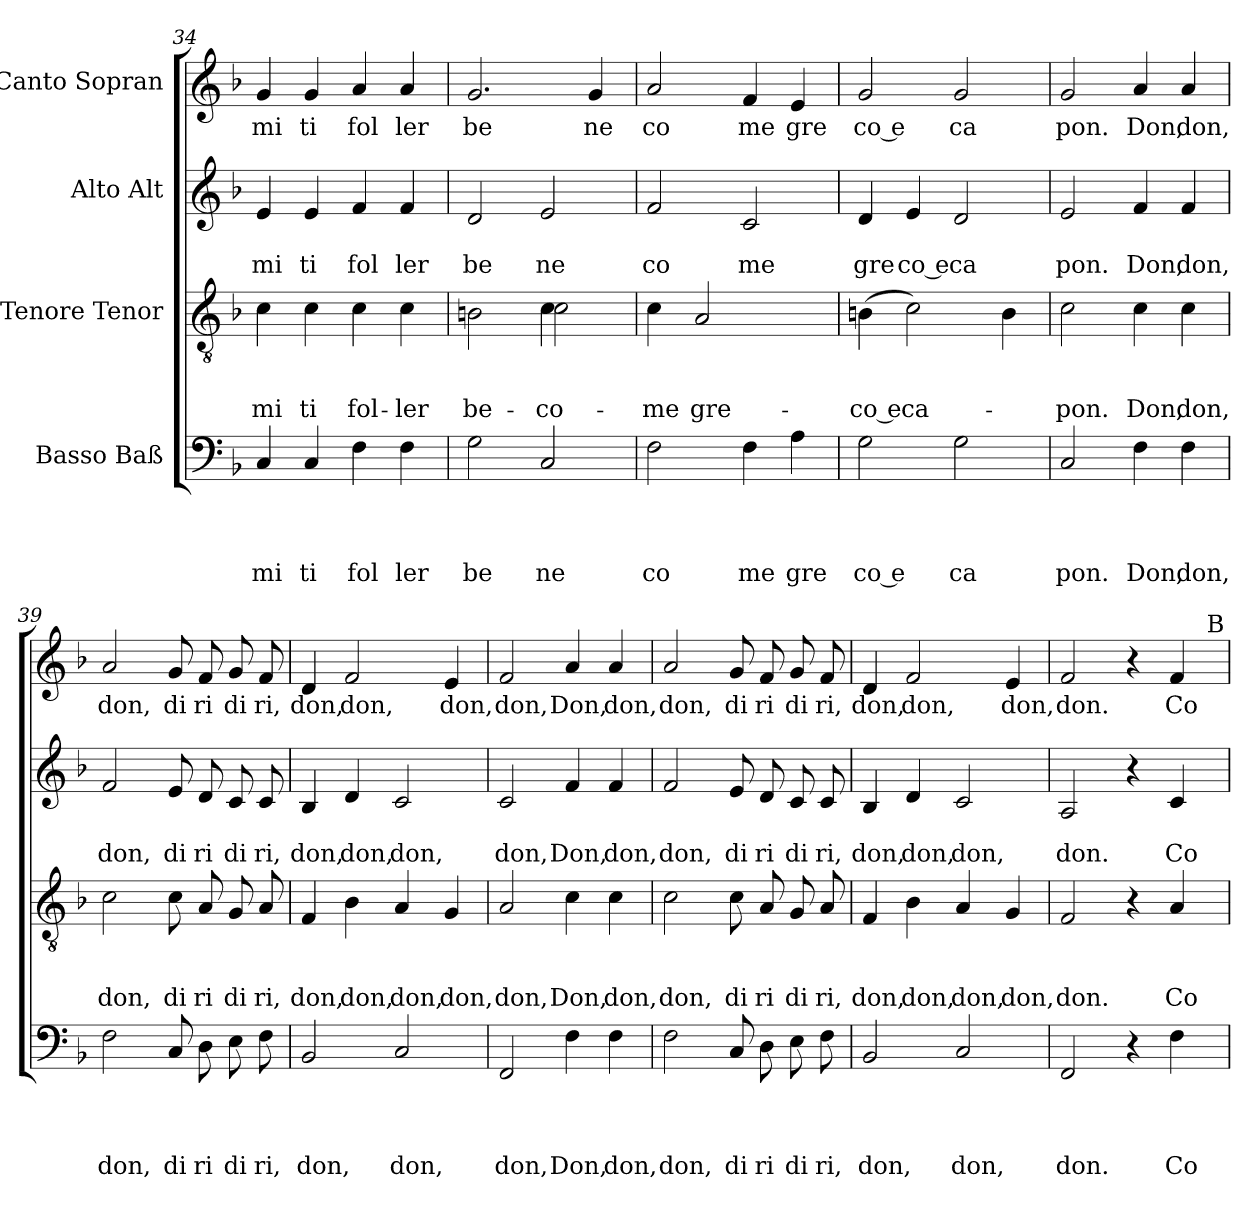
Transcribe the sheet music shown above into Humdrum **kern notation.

**kern	**text	**text	**text	**text	**kern	**text	**text	**text	**kern	**text	**text	**kern	**text
*part4	*part4	*part4	*part4	*part4	*part3	*part3	*part3	*part3	*part2	*part2	*part2	*part1	*part1
*staff4	*staff4	*staff4	*staff4	*staff4	*staff3	*staff3	*staff3	*staff3	*staff2	*staff2	*staff2	*staff1	*staff1
*I"Basso Baß	*	*	*	*	*I"Tenore Tenor	*	*	*	*I"Alto Alt	*	*	*I"Canto Sopran	*
*clefF4	*	*	*	*	*clefGv2	*	*	*	*clefG2	*	*	*clefG2	*
*ITrd-3c-5	*	*	*	*	*	*	*	*	*ITrd-3c-5	*	*	*ITrd-3c-5	*
*k[b-e-]	*	*	*	*	*k[b-]	*	*	*	*k[b-e-]	*	*	*k[b-e-]	*
*B-:	*	*	*	*	*F:	*	*	*	*B-:	*	*	*B-:	*
=34	=34	=34	=34	=34	=34	=34	=34	=34	=34	=34	=34	=34	=34
!	!	!	!	!LO:LY:b	!	!	!	!LO:LY:b	!	!	!LO:LY:b	!	!LO:LY:b
4F/	.	.	.	mi	4c\	.	.	mi	4a/	.	mi	4cc/	mi
!	!	!	!	!LO:LY:b	!	!	!	!LO:LY:b	!	!	!LO:LY:b	!	!LO:LY:b
4F/	.	.	.	ti	4c\	.	.	ti	4a/	.	ti	4cc/	ti
!	!	!	!	!LO:LY:b	!	!	!	!LO:LY:b	!	!	!LO:LY:b	!	!LO:LY:b
4B-\	.	.	.	fol	4c\	.	.	fol-	4b-/	.	fol	4dd/	fol
!	!	!	!	!LO:LY:b	!	!	!	!LO:LY:b	!	!	!LO:LY:b	!	!LO:LY:b
4B-\	.	.	.	ler	4c\	.	.	-ler	4b-/	.	ler	4dd/	ler
=35	=35	=35	=35	=35	=35	=35	=35	=35	=35	=35	=35	=35	=35
!	!	!	!	!LO:LY:b	!	!	!	!LO:LY:b	!	!	!LO:LY:b	!	!LO:LY:b
*	*	*	*	*	*^	*	*	*	*	*	*	*	*
2c\	.	.	.	be	2Bn\	2ryy	.	.	be-	2g/	.	be	2.cc/	be
!	!	!	!	!LO:LY:b	!	!	!	!	!LO:LY:b	!	!	!	!	!
!	!	!	!	!	!	!	!	!	!LO:LY:b	!	!	!LO:LY:b	!	!
2F/	.	.	.	ne	4c\	2c\	.	.	co-	2a/	.	ne	.	.
!	!	!	!	!	!	!	!	!	!	!	!	!	!	!LO:LY:b
.	.	.	.	.	4ryy	.	.	.	.	.	.	.	4cc/	ne
*	*	*	*	*	*v	*v	*	*	*	*	*	*	*	*
=36	=36	=36	=36	=36	=36	=36	=36	=36	=36	=36	=36	=36	=36
!	!	!	!	!LO:LY:b	!	!	!	!LO:LY:b	!	!	!LO:LY:b	!	!LO:LY:b
2B-\	.	.	.	co	4c\	.	.	-me	2b-/	.	co	2dd/	co
!	!	!	!	!	!	!	!	!LO:LY:b	!	!	!	!	!
.	.	.	.	.	2A/	.	.	gre-	.	.	.	.	.
!	!	!	!	!LO:LY:b	!	!	!	!	!	!	!LO:LY:b	!	!LO:LY:b
4B-\	.	.	.	me	.	.	.	.	2f/	.	me	4b-/	me
!	!	!	!	!LO:LY:b	!	!	!	!	!	!	!	!	!LO:LY:b
4d\	.	.	.	gre	4ryy	.	.	.	.	.	.	4a/	gre
=37	=37	=37	=37	=37	=37	=37	=37	=37	=37	=37	=37	=37	=37
!	!	!	!	!LO:LY:b:rj	!	!	!	!LO:LY:b:rj	!	!	!LO:LY:b	!	!LO:LY:b:rj
2c\	.	.	.	co e	(<4Bn\	.	.	-co e	4g/	.	gre	2cc/	co e
!	!	!	!	!	!	!	!	!LO:LY:b	!	!	!LO:LY:b:rj	!	!
.	.	.	.	.	2c\)	.	.	ca-	4a/	.	co e	.	.
!	!	!	!	!LO:LY:b	!	!	!	!	!	!	!LO:LY:b	!	!LO:LY:b
2c\	.	.	.	ca	.	.	.	.	2g/	.	ca	2cc/	ca
.	.	.	.	.	4B\	.	.	.	.	.	.	.	.
!!LO:LB:g=z
=38	=38	=38	=38	=38	=38	=38	=38	=38	=38	=38	=38	=38	=38
!	!	!	!	!LO:LY:b	!	!	!	!LO:LY:b	!	!	!LO:LY:b	!	!LO:LY:b
2F/	.	.	.	pon.	2c\	.	.	-pon.	2a/	.	pon.	2cc/	pon.
!	!	!	!	!LO:LY:b	!	!	!	!LO:LY:b	!	!	!LO:LY:b	!	!LO:LY:b
4B-\	.	.	.	Don,	4c\	.	.	Don,	4b-/	.	Don,	4dd/	Don,
!	!	!	!	!LO:LY:b	!	!	!	!LO:LY:b	!	!	!LO:LY:b	!	!LO:LY:b
4B-\	.	.	.	don,	4c\	.	.	don,	4b-/	.	don,	4dd/	don,
=39	=39	=39	=39	=39	=39	=39	=39	=39	=39	=39	=39	=39	=39
!	!	!	!	!LO:LY:b	!	!	!	!LO:LY:b	!	!	!LO:LY:b	!	!LO:LY:b
2B-\	.	.	.	don,	2c\	.	.	don,	2b-/	.	don,	2dd/	don,
!	!	!	!	!LO:LY:b	!	!	!	!LO:LY:b	!	!	!LO:LY:b	!	!LO:LY:b
8F/	.	.	.	di	8c\	.	.	di	8a/	.	di	8cc/	di
!	!	!	!	!LO:LY:b	!	!	!	!LO:LY:b	!	!	!LO:LY:b	!	!LO:LY:b
8G\	.	.	.	ri	8A/	.	.	ri	8g/	.	ri	8b-/	ri
!	!	!	!	!LO:LY:b	!	!	!	!LO:LY:b	!	!	!LO:LY:b	!	!LO:LY:b
8A\	.	.	.	di	8G/	.	.	di	8f/	.	di	8cc/	di
!	!	!	!	!LO:LY:b	!	!	!	!LO:LY:b	!	!	!LO:LY:b	!	!LO:LY:b
8B-\	.	.	.	ri,	8A/	.	.	ri,	8f/	.	ri,	8b-/	ri,
=40	=40	=40	=40	=40	=40	=40	=40	=40	=40	=40	=40	=40	=40
!	!	!	!	!LO:LY:b	!	!	!	!LO:LY:b	!	!	!LO:LY:b	!	!LO:LY:b
2E-/	.	.	.	don,	4F/	.	.	don,	4e-/	.	don,	4g/	don,
!	!	!	!	!	!	!	!	!LO:LY:b	!	!	!LO:LY:b	!	!LO:LY:b
.	.	.	.	.	4B-\	.	.	don,	4g/	.	don,	2b-/	don,
!	!	!	!	!LO:LY:b	!	!	!	!LO:LY:b	!	!	!LO:LY:b	!	!
2F/	.	.	.	don,	4A/	.	.	don,	2f/	.	don,	.	.
!	!	!	!	!	!	!	!	!LO:LY:b	!	!	!	!	!LO:LY:b
.	.	.	.	.	4G/	.	.	don,	.	.	.	4a/	don,
=41	=41	=41	=41	=41	=41	=41	=41	=41	=41	=41	=41	=41	=41
!	!	!	!	!LO:LY:b	!	!	!	!LO:LY:b	!	!	!LO:LY:b	!	!LO:LY:b
2BB-/	.	.	.	don,	2A/	.	.	don,	2f/	.	don,	2b-/	don,
!	!	!	!	!LO:LY:b	!	!	!	!LO:LY:b	!	!	!LO:LY:b	!	!LO:LY:b
4B-\	.	.	.	Don,	4c\	.	.	Don,	4b-/	.	Don,	4dd/	Don,
!	!	!	!	!LO:LY:b	!	!	!	!LO:LY:b	!	!	!LO:LY:b	!	!LO:LY:b
4B-\	.	.	.	don,	4c\	.	.	don,	4b-/	.	don,	4dd/	don,
=42	=42	=42	=42	=42	=42	=42	=42	=42	=42	=42	=42	=42	=42
!	!	!	!	!LO:LY:b	!	!	!	!LO:LY:b	!	!	!LO:LY:b	!	!LO:LY:b
2B-\	.	.	.	don,	2c\	.	.	don,	2b-/	.	don,	2dd/	don,
!	!	!	!	!LO:LY:b	!	!	!	!LO:LY:b	!	!	!LO:LY:b	!	!LO:LY:b
8F/	.	.	.	di	8c\	.	.	di	8a/	.	di	8cc/	di
!	!	!	!	!LO:LY:b	!	!	!	!LO:LY:b	!	!	!LO:LY:b	!	!LO:LY:b
8G\	.	.	.	ri	8A/	.	.	ri	8g/	.	ri	8b-/	ri
!	!	!	!	!LO:LY:b	!	!	!	!LO:LY:b	!	!	!LO:LY:b	!	!LO:LY:b
8A\	.	.	.	di	8G/	.	.	di	8f/	.	di	8cc/	di
!	!	!	!	!LO:LY:b	!	!	!	!LO:LY:b	!	!	!LO:LY:b	!	!LO:LY:b
8B-\	.	.	.	ri,	8A/	.	.	ri,	8f/	.	ri,	8b-/	ri,
=43	=43	=43	=43	=43	=43	=43	=43	=43	=43	=43	=43	=43	=43
!	!	!	!	!LO:LY:b	!	!	!	!LO:LY:b	!	!	!LO:LY:b	!	!LO:LY:b
2E-/	.	.	.	don,	4F/	.	.	don,	4e-/	.	don,	4g/	don,
!	!	!	!	!	!	!	!	!LO:LY:b	!	!	!LO:LY:b	!	!LO:LY:b
.	.	.	.	.	4B-\	.	.	don,	4g/	.	don,	2b-/	don,
!	!	!	!	!LO:LY:b	!	!	!	!LO:LY:b	!	!	!LO:LY:b	!	!
2F/	.	.	.	don,	4A/	.	.	don,	2f/	.	don,	.	.
!	!	!	!	!	!	!	!	!LO:LY:b	!	!	!	!	!LO:LY:b
.	.	.	.	.	4G/	.	.	don,	.	.	.	4a/	don,
!!LO:LB:g=z
=44	=44	=44	=44	=44	=44	=44	=44	=44	=44	=44	=44	=44	=44
!	!	!	!	!LO:LY:b	!	!	!	!LO:LY:b	!	!	!LO:LY:b	!	!LO:LY:b
*	*	*	*	*	*	*	*	*	*	*	*	*^	*
2BB-/	.	.	.	don.	2F/	.	.	don.	2d/	.	don.	2b-/	2...ryy	don.
4r	.	.	.	.	4r	.	.	.	4r	.	.	4r	.	.
!	!	!	!	!LO:LY:b	!	!	!	!LO:LY:b	!	!	!LO:LY:b	!	!	!LO:LY:b
4B-\	.	.	.	Co	4A/	.	.	Co	4f/	.	Co	4b-/	.	Co
!	!	!	!	!	!	!	!	!	!	!	!	!	!LO:TX:a:t=B	!
.	.	.	.	.	.	.	.	.	.	.	.	.	16ryy	.
*	*	*	*	*	*	*	*	*	*	*	*	*v	*v	*
=	=	=	=	=	=	=	=	=	=	=	=	=	=
*-	*-	*-	*-	*-	*-	*-	*-	*-	*-	*-	*-	*-	*-
